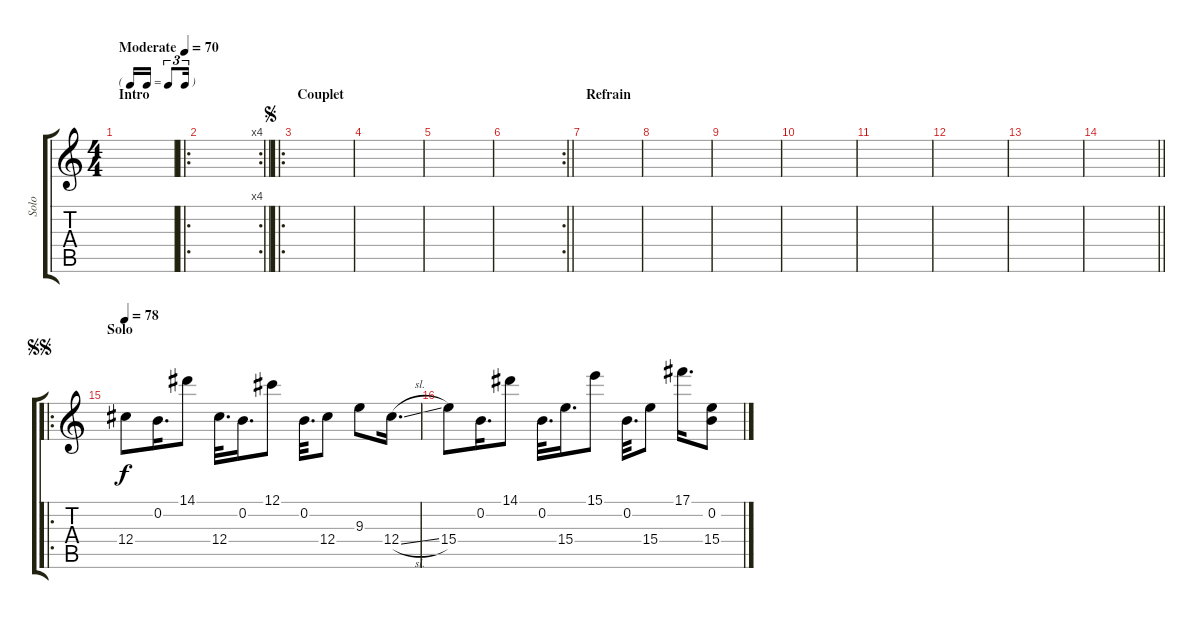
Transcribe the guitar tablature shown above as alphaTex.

\track ("Solo" "Solo") {instrument electricguitarclean}
\staff {score tabs}
\tuning (Db4 B3 G3 Db3 A2 E2) {hide}
\ts (4 4)
\tf triplet16th
\section ("" "Intro")
\tempo (70 "Moderate")
\clef g2
\ks c
|
\ro
\rc 4
\barLineRight lightlight
|
\ro
\section ("" "Couplet")
\jump segno
|
|
|
\rc 2
\barLineRight lightlight
|
\section ("" "Refrain")
|
|
|
|
|
|
|
\barLineRight lightlight
|
\ro
\section ("" "Solo")
\jump segnosegno
\tempo 78
12.4.8 0.2.16{d} 14.1.8 12.4.32{d} 0.2.16{d} 12.1.8 0.2.32{d} 12.4.8 9.3.8 12.4{sl}.16{d} |
15.4.8 0.2.16{d} 14.1.8 0.2.32{d} 15.4.16{d} 15.1.8 0.2.32{d} 15.4.8 17.1.16{d} (0.2 15.4{sl}).8
